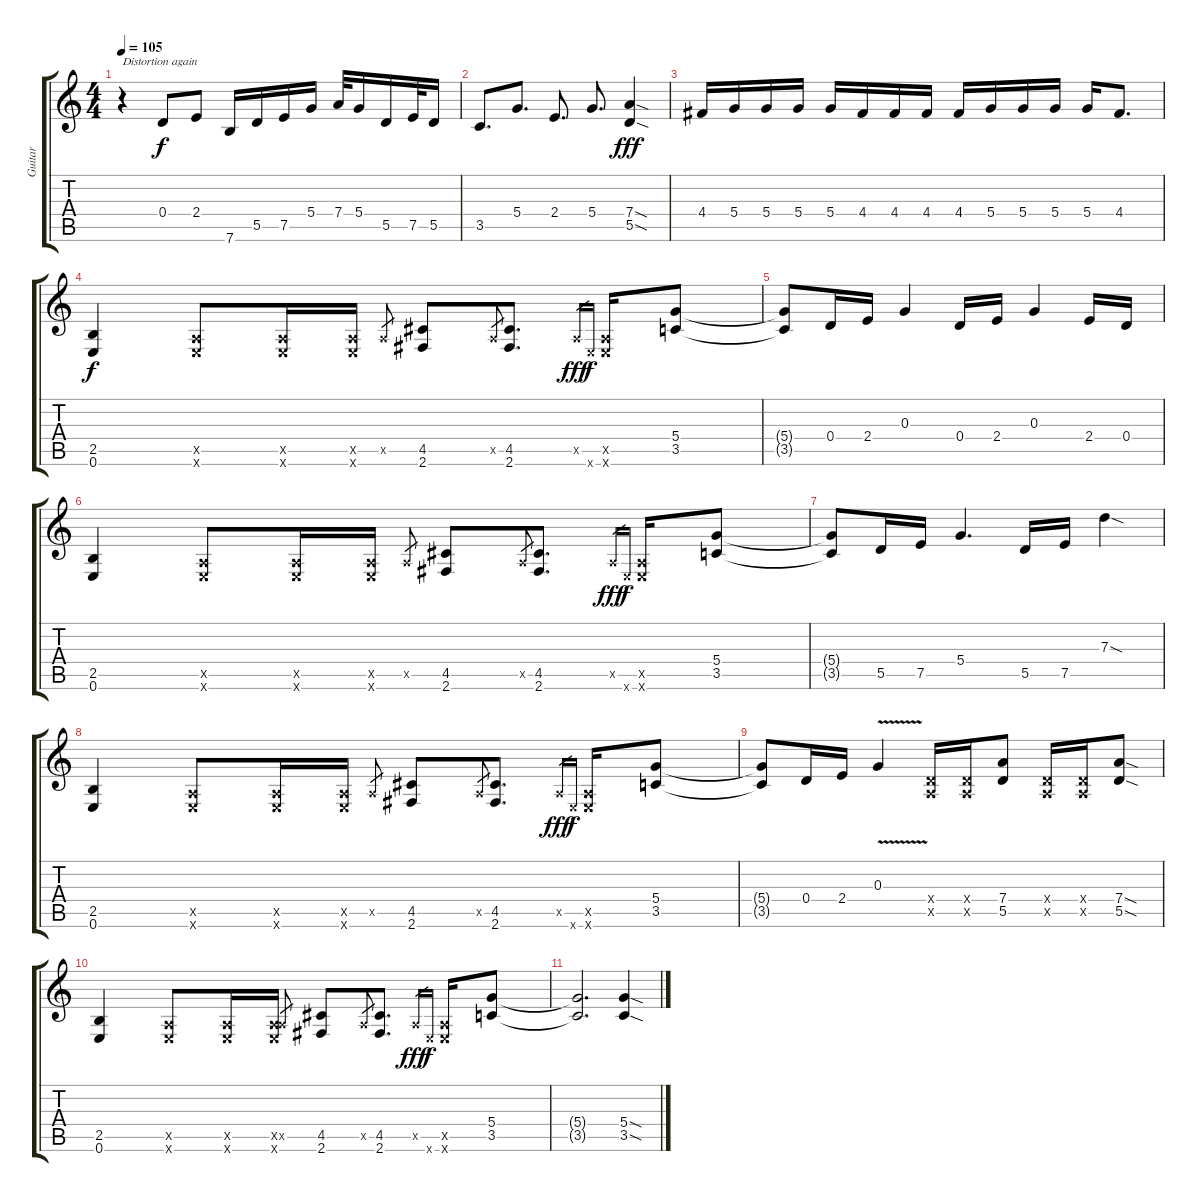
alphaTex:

\track ("Guitar" "Guitar") {instrument distortionguitar}
\staff {score tabs}
\tuning (E4 B3 G3 D3 A2 E2) {hide}
\ts (4 4)
\tempo 105
\clef g2
\ks c
r.4{txt "Distortion again" dy f instrument distortionguitar} 0.4.8 2.4.8 7.6.16 5.5.16 7.5.16 5.4.16 7.4.32 5.4.16 5.5.16 7.5.32 5.5.16 |
3.5.8{d} 5.4.8{d} 2.4.8{d} 5.4.8{d} (7.4{sod} 5.5{sod}).4{dy fff} |
4.4.16 5.4.16 5.4.16 5.4.16 5.4.16 4.4.16 4.4.16 4.4.16 4.4.16 5.4.16 5.4.16 5.4.16 5.4.16 4.4.8{d} |
(2.5 0.6).4{dy f} (0.5{x} 0.6{x}).8 (0.5{x} 0.6{x}).16 (0.5{x} 0.6{x}).16 0.5{x}.8{gr} (4.5 2.6).8 0.5{x}.8{gr} (4.5 2.6).8{d} 0.5{x}.16{gr dy fff} 0.6{x}.16{gr dy f} (0.5{x} 0.6{x}).16 (5.4 3.5).8 |
(5.4{t} 3.5{t}).8 0.4.16 2.4.16 0.3.4 0.4.16 2.4.16 0.3.4 2.4.16 0.4.16 |
(2.5 0.6).4 (0.5{x} 0.6{x}).8 (0.5{x} 0.6{x}).16 (0.5{x} 0.6{x}).16 0.5{x}.8{gr} (4.5 2.6).8 0.5{x}.8{gr} (4.5 2.6).8{d} 0.5{x}.16{gr dy fff} 0.6{x}.16{gr dy f} (0.5{x} 0.6{x}).16 (5.4 3.5).8 |
(5.4{t} 3.5{t}).8 5.5.16 7.5.16 5.4.4{d} 5.5.16 7.5.16 7.3{sod}.4 |
(2.5 0.6).4 (0.5{x} 0.6{x}).8 (0.5{x} 0.6{x}).16 (0.5{x} 0.6{x}).16 0.5{x}.8{gr} (4.5 2.6).8 0.5{x}.8{gr} (4.5 2.6).8{d} 0.5{x}.16{gr dy fff} 0.6{x}.16{gr dy f} (0.5{x} 0.6{x}).16 (5.4 3.5).8 |
(5.4{t} 3.5{t}).8 0.4.16 2.4.16 0.3{v}.4 (0.4{x} 0.5{x}).16 (0.4{x} 0.5{x}).16 (7.4 5.5).8 (0.4{x} 0.5{x}).16 (0.4{x} 0.5{x}).16 (7.4{sod} 5.5{sod}).8 |
(2.5 0.6).4 (0.5{x} 0.6{x}).8 (0.5{x} 0.6{x}).16 (0.5{x} 0.6{x}).16 0.5{x}.8{gr} (4.5 2.6).8 0.5{x}.8{gr} (4.5 2.6).8{d} 0.5{x}.16{gr dy fff} 0.6{x}.16{gr dy f} (0.5{x} 0.6{x}).16 (5.4 3.5).8 |
(5.4{t} 3.5{t}).2{d} (5.4{sod} 3.5{sod}).4
